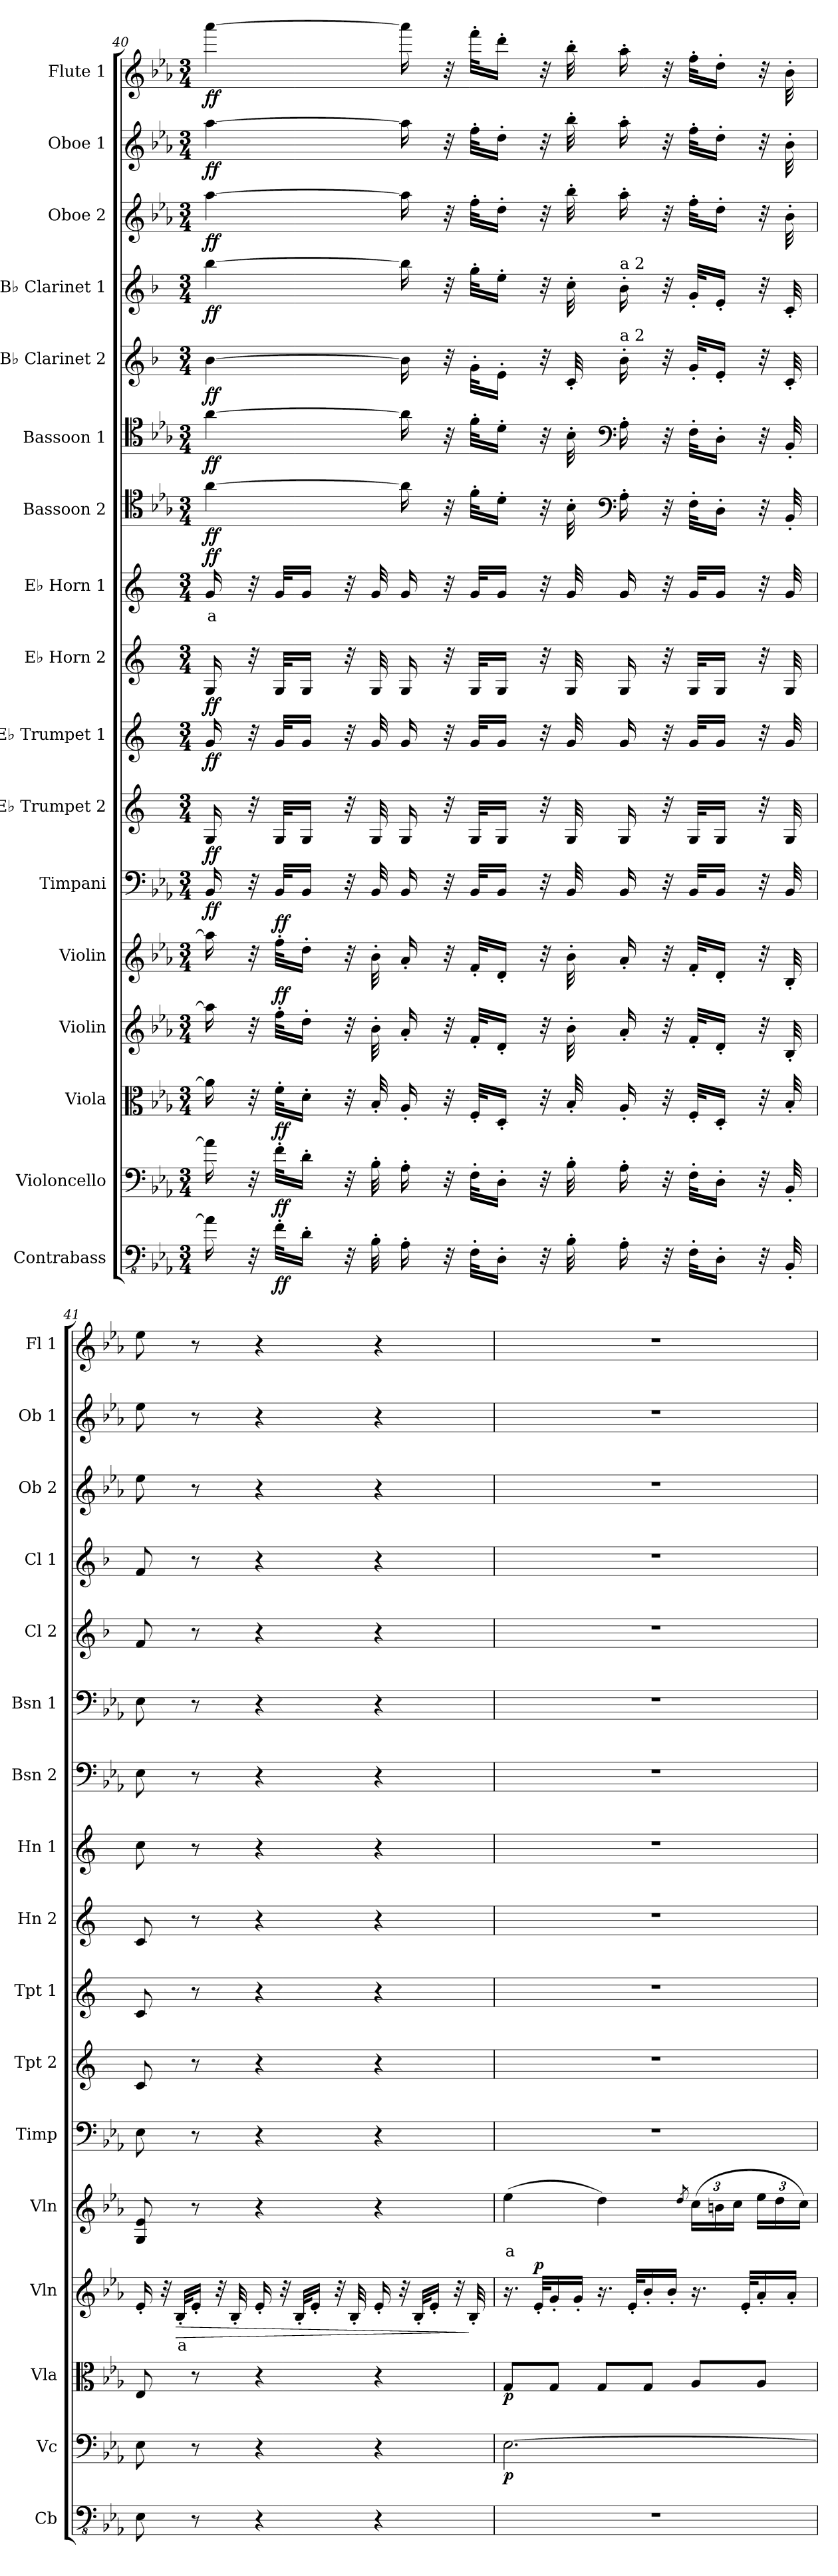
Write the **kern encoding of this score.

**kern	**dynam	**kern	**dynam	**kern	**dynam	**kern	**text	**dynam	**kern	**text	**dynam	**kern	**dynam	**kern	**dynam	**kern	**dynam	**kern	**dynam	**kern	**text	**dynam	**kern	**dynam	**kern	**dynam	**kern	**dynam	**kern	**dynam	**kern	**dynam	**kern	**dynam	**kern	**dynam
*part17	*part17	*part16	*part16	*part15	*part15	*part14	*part14	*part14	*part13	*part13	*part13	*part12	*part12	*part11	*part11	*part10	*part10	*part9	*part9	*part8	*part8	*part8	*part7	*part7	*part6	*part6	*part5	*part5	*part4	*part4	*part3	*part3	*part2	*part2	*part1	*part1
*staff17	*staff17	*staff16	*staff16	*staff15	*staff15	*staff14	*staff14	*staff14	*staff13	*staff13	*staff13	*staff12	*staff12	*staff11	*staff11	*staff10	*staff10	*staff9	*staff9	*staff8	*staff8	*staff8	*staff7	*staff7	*staff6	*staff6	*staff5	*staff5	*staff4	*staff4	*staff3	*staff3	*staff2	*staff2	*staff1	*staff1
*I"Contrabass	*	*I"Violoncello	*	*I"Viola	*	*I"Violin	*	*	*I"Violin	*	*	*I"Timpani	*	*I"E♭ Trumpet 2	*	*I"E♭ Trumpet 1	*	*I"E♭ Horn 2	*	*I"E♭ Horn 1	*	*	*I"Bassoon 2	*	*I"Bassoon 1	*	*I"B♭ Clarinet 2	*	*I"B♭ Clarinet 1	*	*I"Oboe 2	*	*I"Oboe 1	*	*I"Flute 1	*
*I'Cb	*	*I'Vc	*	*I'Vla	*	*I'Vln	*	*	*I'Vln	*	*	*I'Timp	*	*I'Tpt 2	*	*I'Tpt 1	*	*I'Hn 2	*	*I'Hn 1	*	*	*I'Bsn 2	*	*I'Bsn 1	*	*I'Cl 2	*	*I'Cl 1	*	*I'Ob 2	*	*I'Ob 1	*	*I'Fl 1	*
*clefFv4	*	*clefF4	*	*clefC3	*	*clefG2	*	*	*clefG2	*	*	*clefF4	*	*clefG2	*	*clefG2	*	*clefG2	*	*clefG2	*	*	*clefC4	*	*clefC4	*	*clefG2	*	*clefG2	*	*clefG2	*	*clefG2	*	*clefG2	*
*	*	*	*	*	*	*	*	*	*	*	*	*	*	*ITrd-2c-3	*	*ITrd-2c-3	*	*ITrd5c9	*	*ITrd5c9	*	*	*	*	*	*	*ITrd1c2	*	*ITrd1c2	*	*	*	*	*	*	*
*k[b-e-a-]	*	*k[b-e-a-]	*	*k[b-e-a-]	*	*k[b-e-a-]	*	*	*k[b-e-a-]	*	*	*k[b-e-a-]	*	*k[b-e-a-]	*	*k[b-e-a-]	*	*k[b-e-a-]	*	*k[b-e-a-]	*	*	*k[b-e-a-]	*	*k[b-e-a-]	*	*k[b-e-a-]	*	*k[b-e-a-]	*	*k[b-e-a-]	*	*k[b-e-a-]	*	*k[b-e-a-]	*
*M3/4	*	*M3/4	*	*M3/4	*	*M3/4	*	*	*M3/4	*	*	*M3/4	*	*M3/4	*	*M3/4	*	*M3/4	*	*M3/4	*	*	*M3/4	*	*M3/4	*	*M3/4	*	*M3/4	*	*M3/4	*	*M3/4	*	*M3/4	*
=40	=40	=40	=40	=40	=40	=40	=40	=40	=40	=40	=40	=40	=40	=40	=40	=40	=40	=40	=40	=40	=40	=40	=40	=40	=40	=40	=40	=40	=40	=40	=40	=40	=40	=40	=40	=40
!	!	!	!	!	!	!	!	!	!	!	!	!	!LO:DY:b	!	!LO:DY:b	!	!LO:DY:b	!	!LO:DY:b	!	!LO:LY:b:color=#FF0000	!LO:DY:b	!	!LO:DY:b	!	!LO:DY:b	!	!LO:DY:b	!	!LO:DY:b	!	!LO:DY:b	!	!LO:DY:b	!	!LO:DY:b
16A-\]	.	16a-\]	.	16a-\]	.	16aa-\]	.	.	16aa-\]	.	.	16BB-/	ff	16B-/	ff	16b-/	ff	16BB-/	ff	16B-/	a	ff	[4a-\	ff	[4a-\	ff	[4a-\	ff	[4aa-\	ff	[4aa-\	ff	[4aa-\	ff	[4aaa-\	ff
32r	.	32r	.	32r	.	32r	.	.	32r	.	.	32r	.	32r	.	32r	.	32r	.	32r	.	.	.	.	.	.	.	.	.	.	.	.	.	.	.	.
!	!LO:DY:b	!	!LO:DY:b	!	!LO:DY:b	!	!	!LO:DY:b	!	!	!LO:DY:b	!	!	!	!	!	!	!	!	!	!	!	!	!	!	!	!	!	!	!	!	!	!	!	!	!
32F'\KLL	ff	32f'\KLL	ff	32f'\KLL	ff	32ff'\KLL	.	ff	32ff'\KLL	.	ff	32BB-/KLL	.	32B-/KLL	.	32b-/KLL	.	32BB-/KLL	.	32B-/KLL	.	.	.	.	.	.	.	.	.	.	.	.	.	.	.	.
16D'\JJ	.	16d'\JJ	.	16d'\JJ	.	16dd'\JJ	.	.	16dd'\JJ	.	.	16BB-/JJ	.	16B-/JJ	.	16b-/JJ	.	16BB-/JJ	.	16B-/JJ	.	.	.	.	.	.	.	.	.	.	.	.	.	.	.	.
32r	.	32r	.	32r	.	32r	.	.	32r	.	.	32r	.	32r	.	32r	.	32r	.	32r	.	.	.	.	.	.	.	.	.	.	.	.	.	.	.	.
32BB-'\	.	32B-'\	.	32B-'/	.	32b-'\	.	.	32b-'\	.	.	32BB-/	.	32B-/	.	32b-/	.	32BB-/	.	32B-/	.	.	.	.	.	.	.	.	.	.	.	.	.	.	.	.
16AA-'\	.	16A-'\	.	16A-'/	.	16a-'/	.	.	16a-'/	.	.	16BB-/	.	16B-/	.	16b-/	.	16BB-/	.	16B-/	.	.	16a-\]	.	16a-\]	.	16a-\]	.	16aa-\]	.	16aa-\]	.	16aa-\]	.	16aaa-\]	.
32r	.	32r	.	32r	.	32r	.	.	32r	.	.	32r	.	32r	.	32r	.	32r	.	32r	.	.	32r	.	32r	.	32r	.	32r	.	32r	.	32r	.	32r	.
32FF'\KLL	.	32F'\KLL	.	32F'/KLL	.	32f'/KLL	.	.	32f'/KLL	.	.	32BB-/KLL	.	32B-/KLL	.	32b-/KLL	.	32BB-/KLL	.	32B-/KLL	.	.	32f'\KLL	.	32f'\KLL	.	32f'\KLL	.	32ff'\KLL	.	32ff'\KLL	.	32ff'\KLL	.	32fff'\KLL	.
16DD'\JJ	.	16D'\JJ	.	16D'/JJ	.	16d'/JJ	.	.	16d'/JJ	.	.	16BB-/JJ	.	16B-/JJ	.	16b-/JJ	.	16BB-/JJ	.	16B-/JJ	.	.	16d'\JJ	.	16d'\JJ	.	16d'\JJ	.	16dd'\JJ	.	16dd'\JJ	.	16dd'\JJ	.	16ddd'\JJ	.
32r	.	32r	.	32r	.	32r	.	.	32r	.	.	32r	.	32r	.	32r	.	32r	.	32r	.	.	32r	.	32r	.	32r	.	32r	.	32r	.	32r	.	32r	.
32BB-'\	.	32B-'\	.	32B-'/	.	32b-'\	.	.	32b-'\	.	.	32BB-/	.	32B-/	.	32b-/	.	32BB-/	.	32B-/	.	.	32B-'\	.	32B-'\	.	32B-'/	.	32b-'\	.	32bb-'\	.	32bb-'\	.	32bb-'\	.
*	*	*	*	*	*	*	*	*	*	*	*	*	*	*	*	*	*	*	*	*	*	*	*clefF4	*	*clefF4	*	*	*	*	*	*	*	*	*	*	*
!	!	!	!	!	!	!	!	!	!	!	!	!	!	!	!	!	!	!	!	!	!	!	!	!	!	!	!	!	!LO:TX:a:t=a 2	!	!	!	!	!	!	!
!	!	!	!	!	!	!	!	!	!	!	!	!	!	!	!	!	!	!	!	!	!	!	!	!	!	!	!LO:TX:a:t=a 2	!	!	!	!	!	!	!	!	!
16AA-'\	.	16A-'\	.	16A-'/	.	16a-'/	.	.	16a-'/	.	.	16BB-/	.	16B-/	.	16b-/	.	16BB-/	.	16B-/	.	.	16A-'\	.	16A-'\	.	16a-'\	.	16a-'\	.	16aa-'\	.	16aa-'\	.	16aa-'\	.
32r	.	32r	.	32r	.	32r	.	.	32r	.	.	32r	.	32r	.	32r	.	32r	.	32r	.	.	32r	.	32r	.	32r	.	32r	.	32r	.	32r	.	32r	.
32FF'\KLL	.	32F'\KLL	.	32F'/KLL	.	32f'/KLL	.	.	32f'/KLL	.	.	32BB-/KLL	.	32B-/KLL	.	32b-/KLL	.	32BB-/KLL	.	32B-/KLL	.	.	32F'\KLL	.	32F'\KLL	.	32f'/KLL	.	32f'/KLL	.	32ff'\KLL	.	32ff'\KLL	.	32ff'\KLL	.
16DD'\JJ	.	16D'\JJ	.	16D'/JJ	.	16d'/JJ	.	.	16d'/JJ	.	.	16BB-/JJ	.	16B-/JJ	.	16b-/JJ	.	16BB-/JJ	.	16B-/JJ	.	.	16D'\JJ	.	16D'\JJ	.	16d'/JJ	.	16d'/JJ	.	16dd'\JJ	.	16dd'\JJ	.	16dd'\JJ	.
32r	.	32r	.	32r	.	32r	.	.	32r	.	.	32r	.	32r	.	32r	.	32r	.	32r	.	.	32r	.	32r	.	32r	.	32r	.	32r	.	32r	.	32r	.
32BBB-'/	.	32BB-'/	.	32B-'/	.	32B-'/	.	.	32B-'/	.	.	32BB-/	.	32B-/	.	32b-/	.	32BB-/	.	32B-/	.	.	32BB-'/	.	32BB-'/	.	32B-'/	.	32B-'/	.	32b-'\	.	32b-'\	.	32b-'\	.
!!LO:PB:g=z
=41	=41	=41	=41	=41	=41	=41	=41	=41	=41	=41	=41	=41	=41	=41	=41	=41	=41	=41	=41	=41	=41	=41	=41	=41	=41	=41	=41	=41	=41	=41	=41	=41	=41	=41	=41	=41
8EE-\	.	8E-\	.	8E-/	.	16e-'/	.	.	8G/ 8e-/	.	.	8E-\	.	8e-/	.	8e-/	.	8E-/	.	8e-\	.	.	8E-\	.	8E-\	.	8e-/	.	8e-/	.	8ee-\	.	8ee-\	.	8ee-\	.
.	.	.	.	.	.	32r	.	.	.	.	.	.	.	.	.	.	.	.	.	.	.	.	.	.	.	.	.	.	.	.	.	.	.	.	.	.
!	!	!	!	!	!	!	!LO:LY:b:color=#FF0000	!LO:HP:b	!	!	!	!	!	!	!	!	!	!	!	!	!	!	!	!	!	!	!	!	!	!	!	!	!	!	!	!
.	.	.	.	.	.	32B-'/KLL	a	>	.	.	.	.	.	.	.	.	.	.	.	.	.	.	.	.	.	.	.	.	.	.	.	.	.	.	.	.
8r	.	8r	.	8r	.	16e-'/JJ	.	.	8r	.	.	8r	.	8r	.	8r	.	8r	.	8r	.	.	8r	.	8r	.	8r	.	8r	.	8r	.	8r	.	8r	.
.	.	.	.	.	.	32r	.	.	.	.	.	.	.	.	.	.	.	.	.	.	.	.	.	.	.	.	.	.	.	.	.	.	.	.	.	.
.	.	.	.	.	.	32B-'/	.	.	.	.	.	.	.	.	.	.	.	.	.	.	.	.	.	.	.	.	.	.	.	.	.	.	.	.	.	.
4r	.	4r	.	4r	.	16e-'/	.	.	4r	.	.	4r	.	4r	.	4r	.	4r	.	4r	.	.	4r	.	4r	.	4r	.	4r	.	4r	.	4r	.	4r	.
.	.	.	.	.	.	32r	.	.	.	.	.	.	.	.	.	.	.	.	.	.	.	.	.	.	.	.	.	.	.	.	.	.	.	.	.	.
.	.	.	.	.	.	32B-'/KLL	.	.	.	.	.	.	.	.	.	.	.	.	.	.	.	.	.	.	.	.	.	.	.	.	.	.	.	.	.	.
.	.	.	.	.	.	16e-'/JJ	.	.	.	.	.	.	.	.	.	.	.	.	.	.	.	.	.	.	.	.	.	.	.	.	.	.	.	.	.	.
.	.	.	.	.	.	32r	.	.	.	.	.	.	.	.	.	.	.	.	.	.	.	.	.	.	.	.	.	.	.	.	.	.	.	.	.	.
.	.	.	.	.	.	32B-'/	.	.	.	.	.	.	.	.	.	.	.	.	.	.	.	.	.	.	.	.	.	.	.	.	.	.	.	.	.	.
4r	.	4r	.	4r	.	16e-'/	.	.	4r	.	.	4r	.	4r	.	4r	.	4r	.	4r	.	.	4r	.	4r	.	4r	.	4r	.	4r	.	4r	.	4r	.
.	.	.	.	.	.	32r	.	.	.	.	.	.	.	.	.	.	.	.	.	.	.	.	.	.	.	.	.	.	.	.	.	.	.	.	.	.
.	.	.	.	.	.	32B-'/KLL	.	.	.	.	.	.	.	.	.	.	.	.	.	.	.	.	.	.	.	.	.	.	.	.	.	.	.	.	.	.
.	.	.	.	.	.	16e-'/JJ	.	.	.	.	.	.	.	.	.	.	.	.	.	.	.	.	.	.	.	.	.	.	.	.	.	.	.	.	.	.
.	.	.	.	.	.	32r	.	.	.	.	.	.	.	.	.	.	.	.	.	.	.	.	.	.	.	.	.	.	.	.	.	.	.	.	.	.
.	.	.	.	.	.	32B-'/	.	]	.	.	.	.	.	.	.	.	.	.	.	.	.	.	.	.	.	.	.	.	.	.	.	.	.	.	.	.
=42	=42	=42	=42	=42	=42	=42	=42	=42	=42	=42	=42	=42	=42	=42	=42	=42	=42	=42	=42	=42	=42	=42	=42	=42	=42	=42	=42	=42	=42	=42	=42	=42	=42	=42	=42	=42
!	!	!	!LO:DY:b	!	!LO:DY:b	!	!	!	!	!LO:LY:b:color=#FF0000	!LO:DY:b	!	!	!	!	!	!	!	!	!	!	!	!	!	!	!	!	!	!	!	!	!	!	!	!	!
!	!	!	!	!	!	!	!	!	!	!	!LO:DY:n=1:b	!	!	!	!	!	!	!	!	!	!	!	!	!	!	!	!	!	!	!	!	!	!	!	!	!
2.r	.	[2.E-\	p	8G/L	p	16.r	.	.	(4ee-\	a	p other-dynamics	2.r	.	2.r	.	2.r	.	2.r	.	2.r	.	.	2.r	.	2.r	.	2.r	.	2.r	.	2.r	.	2.r	.	2.r	.
!	!	!	!	!	!	!	!	!LO:DY:b	!	!	!	!	!	!	!	!	!	!	!	!	!	!	!	!	!	!	!	!	!	!	!	!	!	!	!	!
.	.	.	.	.	.	32e-'/KLL	.	p	.	.	.	.	.	.	.	.	.	.	.	.	.	.	.	.	.	.	.	.	.	.	.	.	.	.	.	.
.	.	.	.	8G/J	.	16g'/	.	.	.	.	.	.	.	.	.	.	.	.	.	.	.	.	.	.	.	.	.	.	.	.	.	.	.	.	.	.
.	.	.	.	.	.	16g'/JJ	.	.	.	.	.	.	.	.	.	.	.	.	.	.	.	.	.	.	.	.	.	.	.	.	.	.	.	.	.	.
.	.	.	.	8G/L	.	16.r	.	.	4dd\)	.	.	.	.	.	.	.	.	.	.	.	.	.	.	.	.	.	.	.	.	.	.	.	.	.	.	.
.	.	.	.	.	.	32e-'/KLL	.	.	.	.	.	.	.	.	.	.	.	.	.	.	.	.	.	.	.	.	.	.	.	.	.	.	.	.	.	.
.	.	.	.	8G/J	.	16b-'/	.	.	.	.	.	.	.	.	.	.	.	.	.	.	.	.	.	.	.	.	.	.	.	.	.	.	.	.	.	.
.	.	.	.	.	.	16b-'/JJ	.	.	.	.	.	.	.	.	.	.	.	.	.	.	.	.	.	.	.	.	.	.	.	.	.	.	.	.	.	.
.	.	.	.	.	.	.	.	.	8qdd/	.	.	.	.	.	.	.	.	.	.	.	.	.	.	.	.	.	.	.	.	.	.	.	.	.	.	.
*	*	*	*	*	*	*	*	*	*Xbrackettup	*	*	*	*	*	*	*	*	*	*	*	*	*	*	*	*	*	*	*	*	*	*	*	*	*	*	*
.	.	.	.	8A-/L	.	16.r	.	.	(24cc\LL	.	.	.	.	.	.	.	.	.	.	.	.	.	.	.	.	.	.	.	.	.	.	.	.	.	.	.
.	.	.	.	.	.	.	.	.	24bn\	.	.	.	.	.	.	.	.	.	.	.	.	.	.	.	.	.	.	.	.	.	.	.	.	.	.	.
.	.	.	.	.	.	.	.	.	24cc\JJ	.	.	.	.	.	.	.	.	.	.	.	.	.	.	.	.	.	.	.	.	.	.	.	.	.	.	.
.	.	.	.	.	.	32e-'/KLL	.	.	.	.	.	.	.	.	.	.	.	.	.	.	.	.	.	.	.	.	.	.	.	.	.	.	.	.	.	.
.	.	.	.	8A-/J	.	16a-'/	.	.	24ee-\LL	.	.	.	.	.	.	.	.	.	.	.	.	.	.	.	.	.	.	.	.	.	.	.	.	.	.	.
.	.	.	.	.	.	.	.	.	24dd\	.	.	.	.	.	.	.	.	.	.	.	.	.	.	.	.	.	.	.	.	.	.	.	.	.	.	.
.	.	.	.	.	.	16a-'/JJ	.	.	.	.	.	.	.	.	.	.	.	.	.	.	.	.	.	.	.	.	.	.	.	.	.	.	.	.	.	.
.	.	.	.	.	.	.	.	.	24cc\JJ)	.	.	.	.	.	.	.	.	.	.	.	.	.	.	.	.	.	.	.	.	.	.	.	.	.	.	.
=	=	=	=	=	=	=	=	=	=	=	=	=	=	=	=	=	=	=	=	=	=	=	=	=	=	=	=	=	=	=	=	=	=	=	=	=
*-	*-	*-	*-	*-	*-	*-	*-	*-	*-	*-	*-	*-	*-	*-	*-	*-	*-	*-	*-	*-	*-	*-	*-	*-	*-	*-	*-	*-	*-	*-	*-	*-	*-	*-	*-	*-
